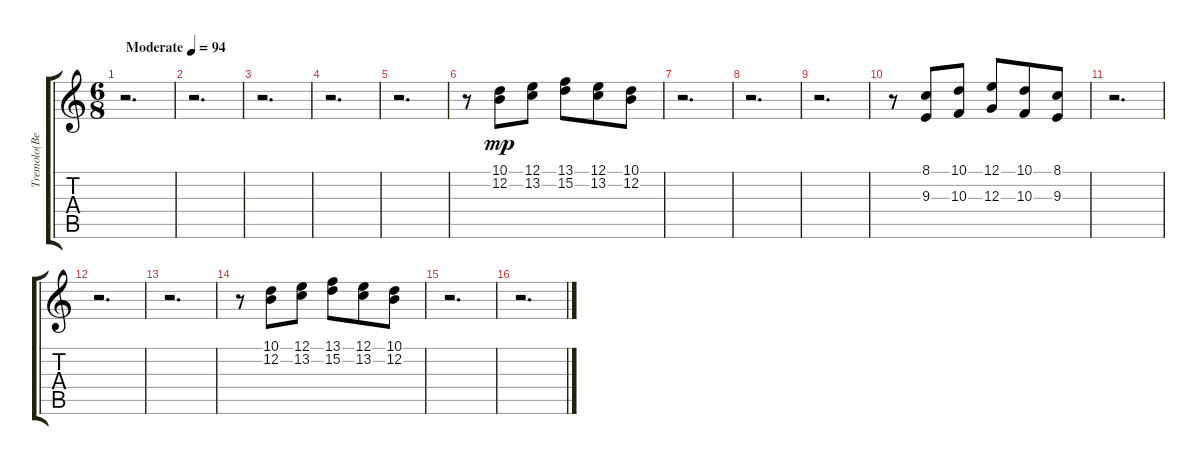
\track ("Tremolo(Bees)" "Tremolo(Be") {instrument tremolostrings}
\staff {score tabs}
\tuning (E4 B3 G3 D3 A2 E2) {hide}
\ts (6 8)
\tempo (94 "Moderate")
\clef g2
\ks c
r.2{d dy mp instrument tremolostrings} |
r.2{d} |
r.2{d} |
r.2{d} |
r.2{d} |
r.8 (10.1 12.2).8 (12.1 13.2).8 (13.1 15.2).8 (12.1 13.2).8 (10.1 12.2).8 |
r.2{d} |
r.2{d} |
r.2{d} |
r.8 (8.1 9.3).8 (10.1 10.3).8 (12.1 12.3).8 (10.1 10.3).8 (8.1 9.3).8 |
r.2{d} |
r.2{d} |
r.2{d} |
r.8 (10.1 12.2).8 (12.1 13.2).8 (13.1 15.2).8 (12.1 13.2).8 (10.1 12.2).8 |
r.2{d} |
r.2{d}
